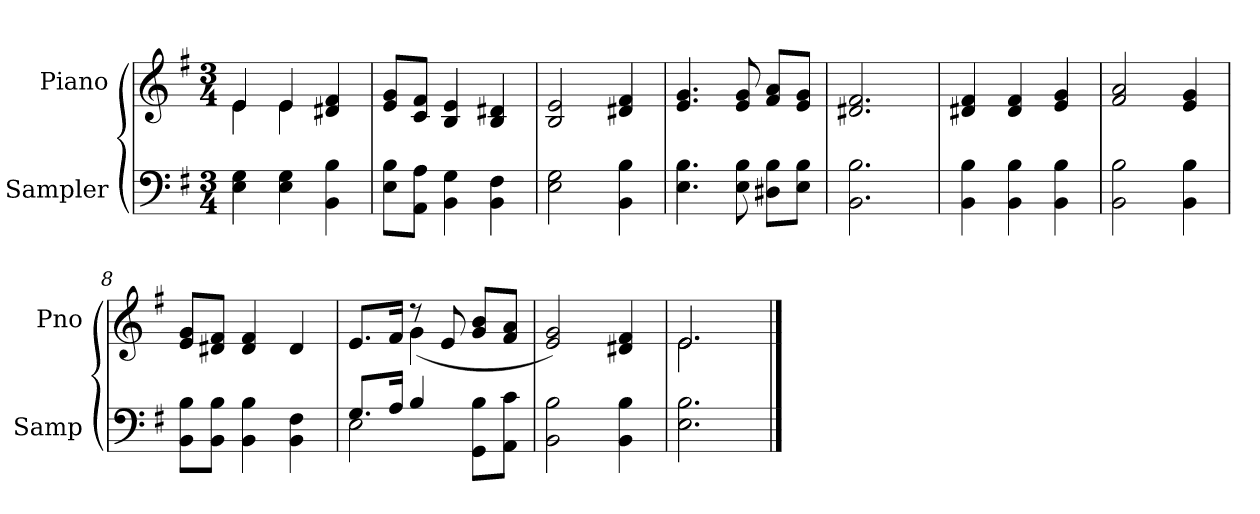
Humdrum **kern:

**kern	**kern
*part2	*part1
*staff2	*staff1
*I"Sampler	*I"Piano
*I'Samp	*I'Pno
*clefF4	*clefG2
*k[f#]	*k[f#]
*G:	*G:
*M3/4	*M3/4
=1	=1
*	*^
4E 4G	4e/	4e
4E 4G	4e/	4e
4BB 4B	4d#X 4f#	4ryy
*	*v	*v
=2	=2
8E\ 8B\L	8e/ 8g/L
8AA\ 8A\J	8c/ 8f#/J
4BB 4G	4B 4e
4BB 4F#	4B 4d#X
=3	=3
2E 2G	2B 2e
4BB 4B	4d#X 4f#
=4	=4
4.E 4.B	4.e 4.g
8E 8B	8e 8g
8D#X\ 8B\L	8f#/ 8a/L
8E\ 8B\J	8e/ 8g/J
=5	=5
2.BB 2.B	2.d#X 2.f#
=6	=6
4BB 4B	4d#X 4f#
4BB 4B	4d# 4f#
4BB 4B	4e 4g
=7	=7
2BB 2B	2f# 2a
4BB 4B	4e 4g
=8	=8
8BB\ 8B\L	8e/ 8g/L
8BB\ 8B\J	8d#X/ 8f#/J
4BB 4B	4d# 4f#
4BB 4F#	4d#
=9	=9
*^	*^
8.G/L	2E	8.e/L	4ryy
16A/Jk	.	16f#/Jk	.
4B/	.	8r	(4g
.	.	8e/	.
8GG\ 8B\L	4ryy	8g/ 8b/L	4ryy
8AA\ 8c\J	.	8f#/ 8a/J	.
*v	*v	*	*
*	*v	*v
=10	=10
2BB 2B	2e 2g)
4BB 4B	4d#X 4f#
=11	=11
*	*^
2.E 2.B	2.e/	2.e
*	*v	*v
==	==
*-	*-
